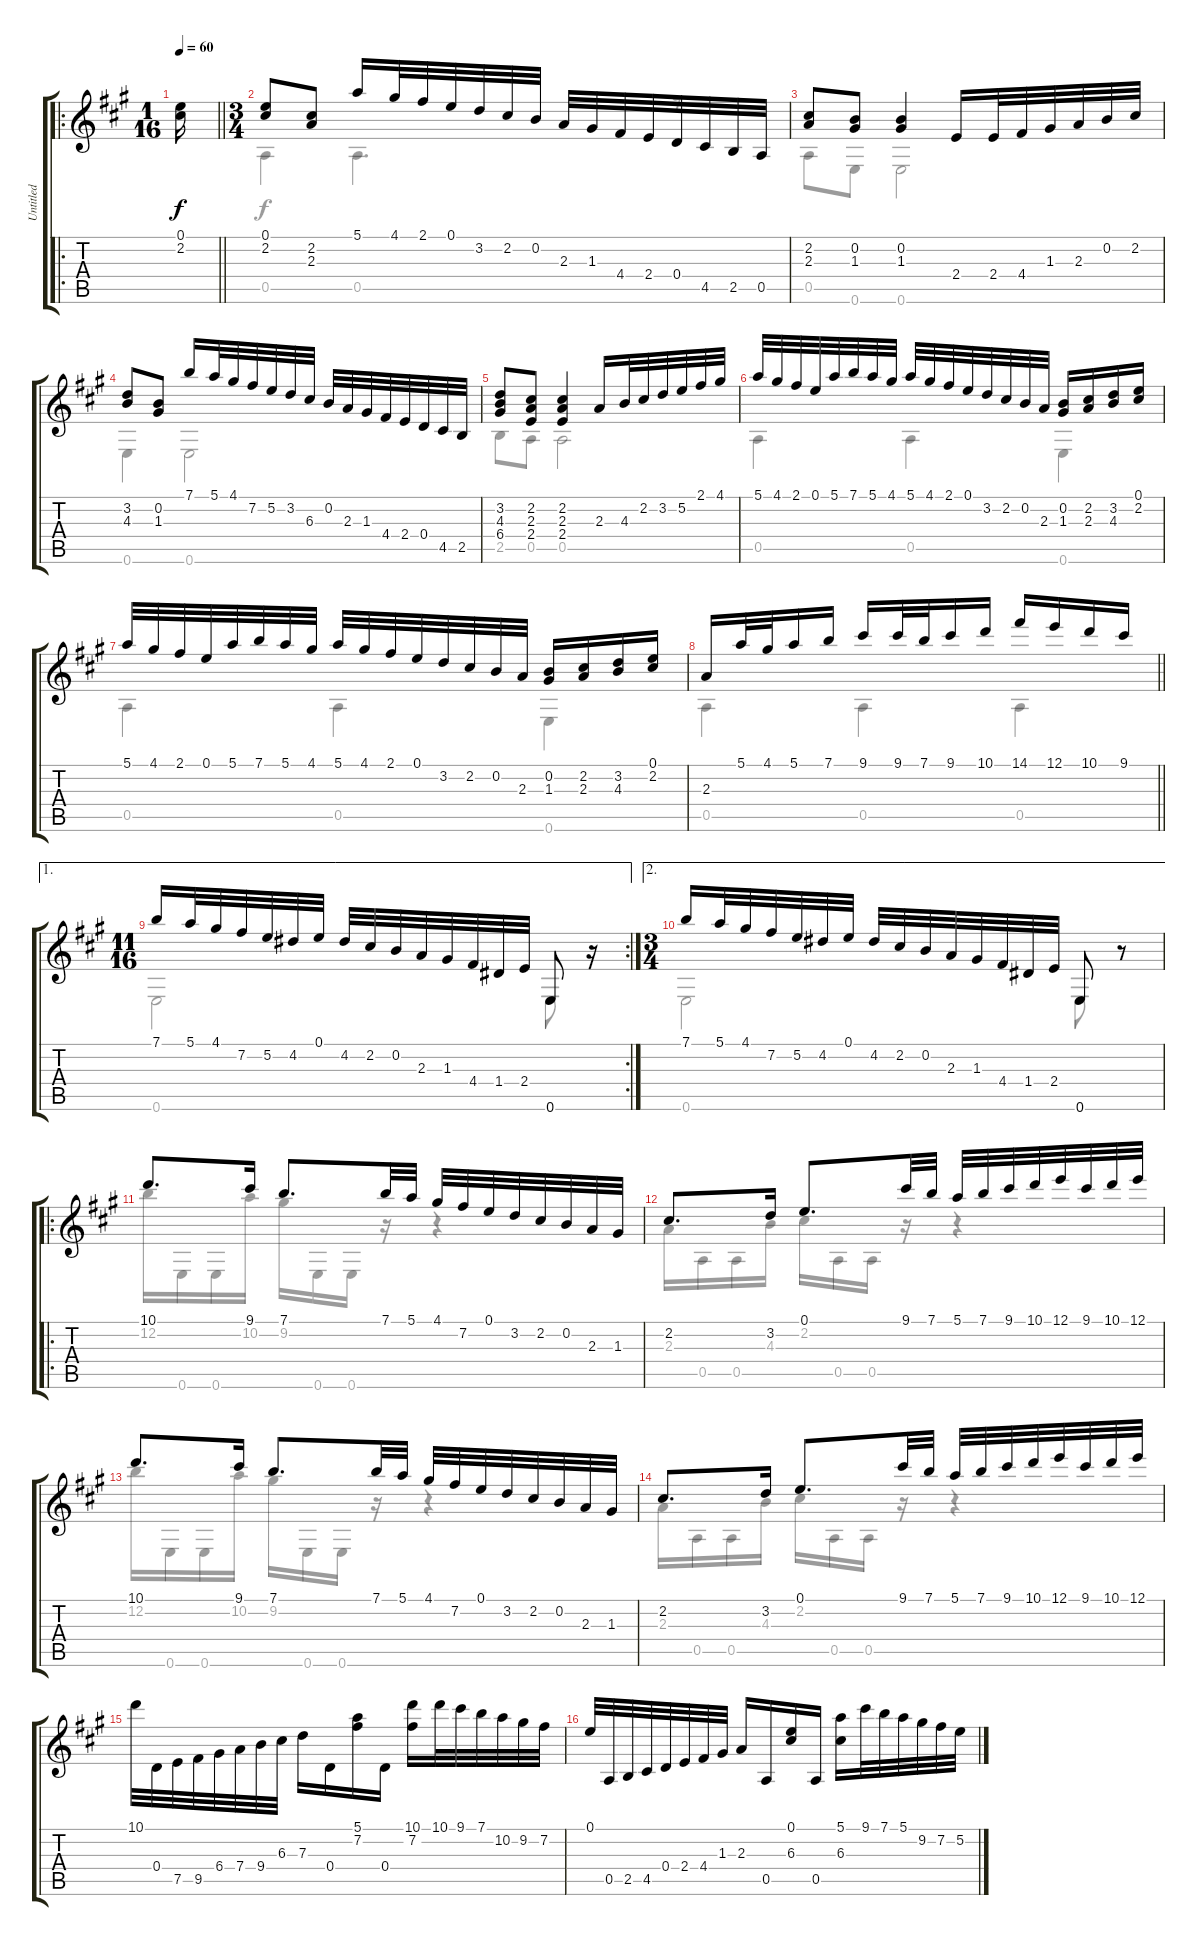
\track ("Untitled" "Untitled") {instrument acousticguitarnylon}
\staff {score tabs}
\tuning (E4 B3 G3 D3 A2 E2) {hide}
\voice
\ro
\ts (1 16)
\tempo 60
\clef g2
\barLineRight lightlight
\ks a
(0.1 2.2).16{dy f instrument acousticguitarnylon} |
\ts (3 4)
(0.1 2.2).8 (2.2 2.3).8 5.1.16 4.1.32 2.1.32 0.1.32 3.2.32 2.2.32 0.2.32 2.3.32 1.3.32 4.4.32 2.4.32 0.4.32 4.5.32 2.5.32 0.5.32 |
(2.2 2.3).8 (0.2 1.3).8 (0.2 1.3).4 2.4.16 2.4.32 4.4.32 1.3.32 2.3.32 0.2.32 2.2.32 |
(3.2 4.3).8 (0.2 1.3).8 7.1.16 5.1.32 4.1.32 7.2.32 5.2.32 3.2.32 6.3.32 0.2.32 2.3.32 1.3.32 4.4.32 2.4.32 0.4.32 4.5.32 2.5.32 |
(3.2 4.3 6.4).8 (2.2 2.3 2.4).8 (2.2 2.3 2.4).4 2.3.16 4.3.32 2.2.32 3.2.32 5.2.32 2.1.32 4.1.32 |
5.1.32 4.1.32 2.1.32 0.1.32 5.1.32 7.1.32 5.1.32 4.1.32 5.1.32 4.1.32 2.1.32 0.1.32 3.2.32 2.2.32 0.2.32 2.3.32 (0.2 1.3).16 (2.2 2.3).16 (3.2 4.3).16 (0.1 2.2).16 |
5.1.32 4.1.32 2.1.32 0.1.32 5.1.32 7.1.32 5.1.32 4.1.32 5.1.32 4.1.32 2.1.32 0.1.32 3.2.32 2.2.32 0.2.32 2.3.32 (0.2 1.3).16 (2.2 2.3).16 (3.2 4.3).16 (0.1 2.2).16 |
\barLineRight lightlight
2.3.16 5.1.32 4.1.32 5.1.16 7.1.16 9.1.16 9.1.32 7.1.32 9.1.16 10.1.16 14.1.16 12.1.16 10.1.16 9.1.16 |
\ae 1
\rc 2
\ts (11 16)
7.1.16 5.1.32 4.1.32 7.2.32 5.2.32 4.2.32 0.1.32 4.2.32 2.2.32 0.2.32 2.3.32 1.3.32 4.4.32 1.4.32 2.4.32 0.6.8 r.16 |
\ae 2
\ts (3 4)
7.1.16 5.1.32 4.1.32 7.2.32 5.2.32 4.2.32 0.1.32 4.2.32 2.2.32 0.2.32 2.3.32 1.3.32 4.4.32 1.4.32 2.4.32 0.6.8 r.8 |
\ro
10.1.8{d} 9.1.16 7.1.8{d} 7.1.32 5.1.32 4.1.32 7.2.32 0.1.32 3.2.32 2.2.32 0.2.32 2.3.32 1.3.32 |
2.2.8{d} 3.2.16 0.1.8{d} 9.1.32 7.1.32 5.1.32 7.1.32 9.1.32 10.1.32 12.1.32 9.1.32 10.1.32 12.1.32 |
10.1.8{d} 9.1.16 7.1.8{d} 7.1.32 5.1.32 4.1.32 7.2.32 0.1.32 3.2.32 2.2.32 0.2.32 2.3.32 1.3.32 |
2.2.8{d} 3.2.16 0.1.8{d} 9.1.32 7.1.32 5.1.32 7.1.32 9.1.32 10.1.32 12.1.32 9.1.32 10.1.32 12.1.32 |
10.1.32 0.4.32 7.5.32 9.5.32 6.4.32 7.4.32 9.4.32 6.3.32 7.3.16 0.4.16 (5.1 7.2).16 0.4.16 (10.1 7.2).16 10.1.32 9.1.32 7.1.32 10.2.32 9.2.32 7.2.32 |
0.1.32 0.5.32 2.5.32 4.5.32 0.4.32 2.4.32 4.4.32 1.3.32 2.3.16 0.5.16 (0.1 6.3).16 0.5.16 (5.1 6.3).16 9.1.32 7.1.32 5.1.32 9.2.32 7.2.32 5.2.32
\voice
\clef g2
\ottava regular
\simile none
\barLineRight lightlight
\ks a
|
0.5.4 0.5.4{d} r.8 |
0.5.8 0.6.8 0.6.2 |
0.6.4 0.6.2 |
2.5.8 0.5.8 0.5.2 |
0.5.4 0.5.4 0.6.4 |
0.5.4 0.5.4 0.6.4 |
\barLineRight lightlight
0.5.4 0.5.4 0.5.4 |
0.6.2 0.6.8 r.16 |
0.6.2 0.6.8 r.8 |
12.2.16 0.6.16 0.6.16 10.2.16 9.2.16 0.6.16 0.6.16 r.16 r.4 |
2.3.16 0.5.16 0.5.16 4.3.16 2.2.16 0.5.16 0.5.16 r.16 r.4 |
12.2.16 0.6.16 0.6.16 10.2.16 9.2.16 0.6.16 0.6.16 r.16 r.4 |
2.3.16 0.5.16 0.5.16 4.3.16 2.2.16 0.5.16 0.5.16 r.16 r.4 |
|
